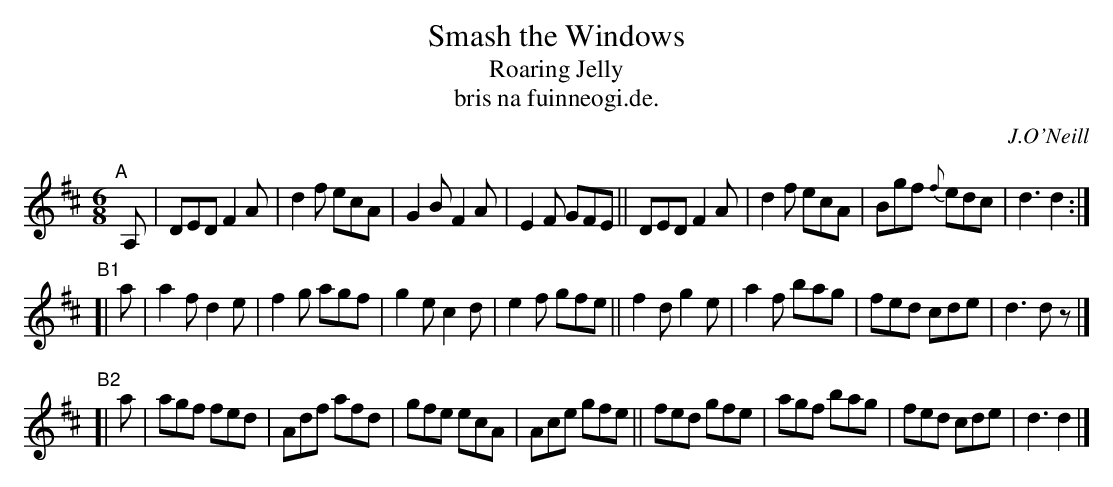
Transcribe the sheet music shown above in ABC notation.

X:1
T: Smash the Windows
T: Roaring Jelly
T: bris na fuinneogi\.de.
O: J.O'Neill
M: 6/8
L: 1/8
K: D
"^A"[|] A, |\
DED F2A | d2f ecA | G2B F2A | E2F GFE ||\
DED F2A | d2f ecA | Bgf {f}edc | d3 d2 :|
"^B1"[| a |\
a2f d2e | f2g agf | g2e c2d | e2f gfe ||\
f2d g2e | a2f bag | fed cde | d3 dz |]
"^B2"[| a |\
agf fed | Adf afd | gfe ecA | Ace gfe ||\
fed gfe | agf bag | fed cde | d3 d2 |]
